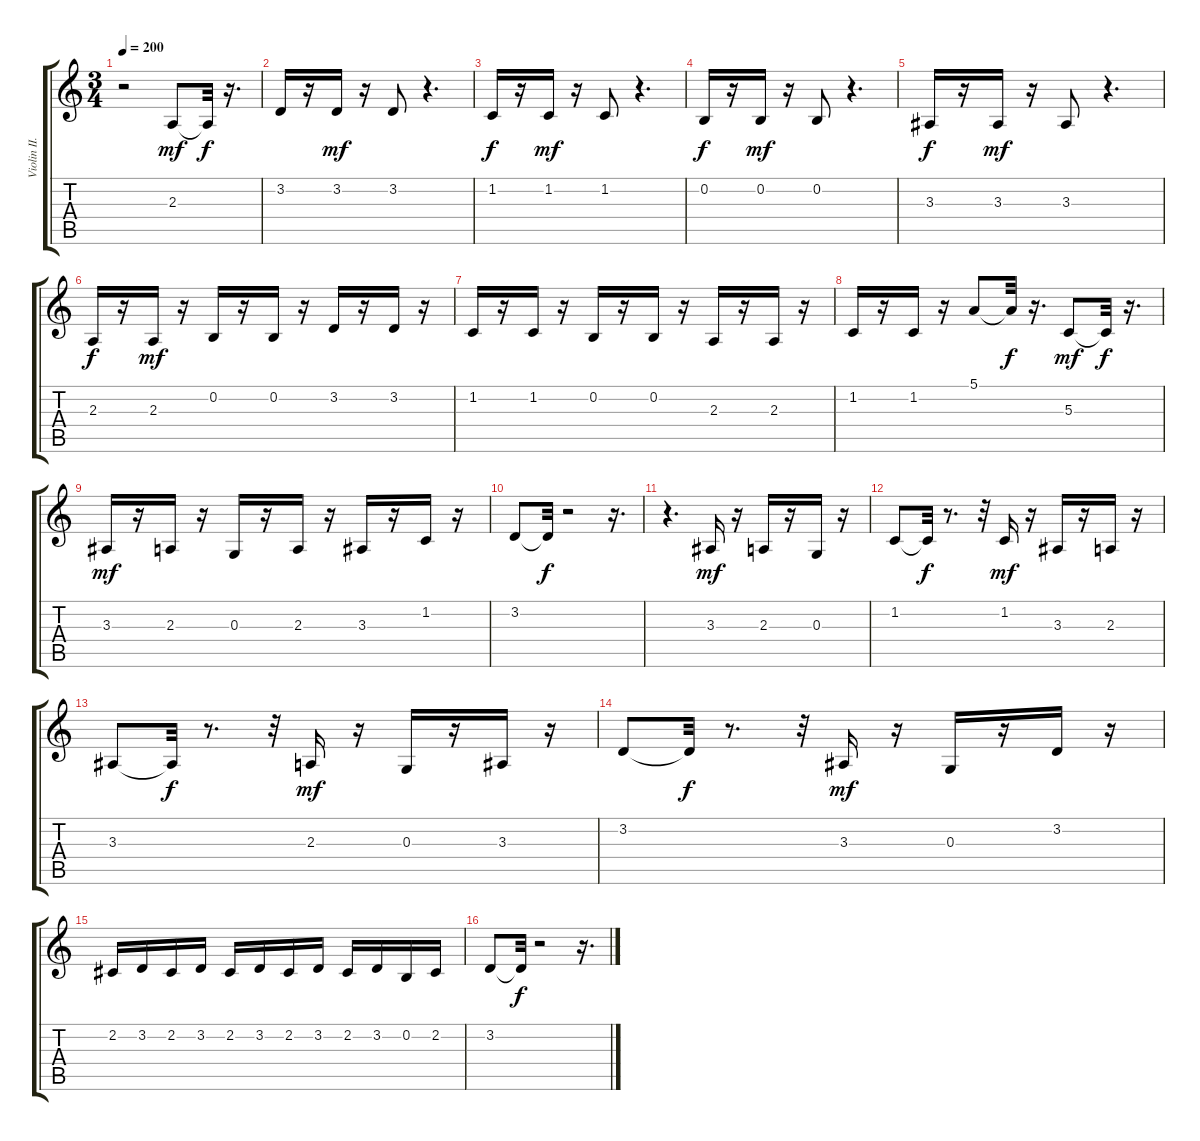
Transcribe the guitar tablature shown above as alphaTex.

\track ("Violin II." "Violin II.") {instrument stringensemble2}
\staff {score tabs}
\tuning (E4 B3 G3 D3 A2 E2) {hide}
\ts (3 4)
\tempo 200
\clef g2
\ks c
r.2{dy f} 2.3.8{dy mf} 2.3{t}.32{dy f} r.16{d} |
3.2.16 r.16 3.2.16{dy mf} r.16 3.2.8 r.4{d} |
1.2.16{dy f} r.16 1.2.16{dy mf} r.16 1.2.8 r.4{d} |
0.2.16{dy f} r.16 0.2.16{dy mf} r.16 0.2.8 r.4{d} |
3.3.16{dy f} r.16 3.3.16{dy mf} r.16 3.3.8 r.4{d} |
2.3.16{dy f} r.16 2.3.16{dy mf} r.16 0.2.16 r.16 0.2.16 r.16 3.2.16 r.16 3.2.16 r.16 |
1.2.16 r.16 1.2.16 r.16 0.2.16 r.16 0.2.16 r.16 2.3.16 r.16 2.3.16 r.16 |
1.2.16 r.16 1.2.16 r.16 5.1.8 5.1{t}.32{dy f} r.16{d} 5.3.8{dy mf} 5.3{t}.32{dy f} r.16{d} |
3.3.16{dy mf} r.16 2.3.16 r.16 0.3.16 r.16 2.3.16 r.16 3.3.16 r.16 1.2.16 r.16 |
3.2.8 3.2{t}.32{dy f} r.2 r.16{d} |
r.4{d} 3.3.16{dy mf} r.16 2.3.16 r.16 0.3.16 r.16 |
1.2.8 1.2{t}.32{dy f} r.8{d} r.32 1.2.16{dy mf} r.16 3.3.16 r.16 2.3.16 r.16 |
3.3.8 3.3{t}.32{dy f} r.8{d} r.32 2.3.16{dy mf} r.16 0.3.16 r.16 3.3.16 r.16 |
3.2.8 3.2{t}.32{dy f} r.8{d} r.32 3.3.16{dy mf} r.16 0.3.16 r.16 3.2.16 r.16 |
2.2.16 3.2.16 2.2.16 3.2.16 2.2.16 3.2.16 2.2.16 3.2.16 2.2.16 3.2.16 0.2.16 2.2.16 |
3.2.8 3.2{t}.32{dy f} r.2 r.16{d}
